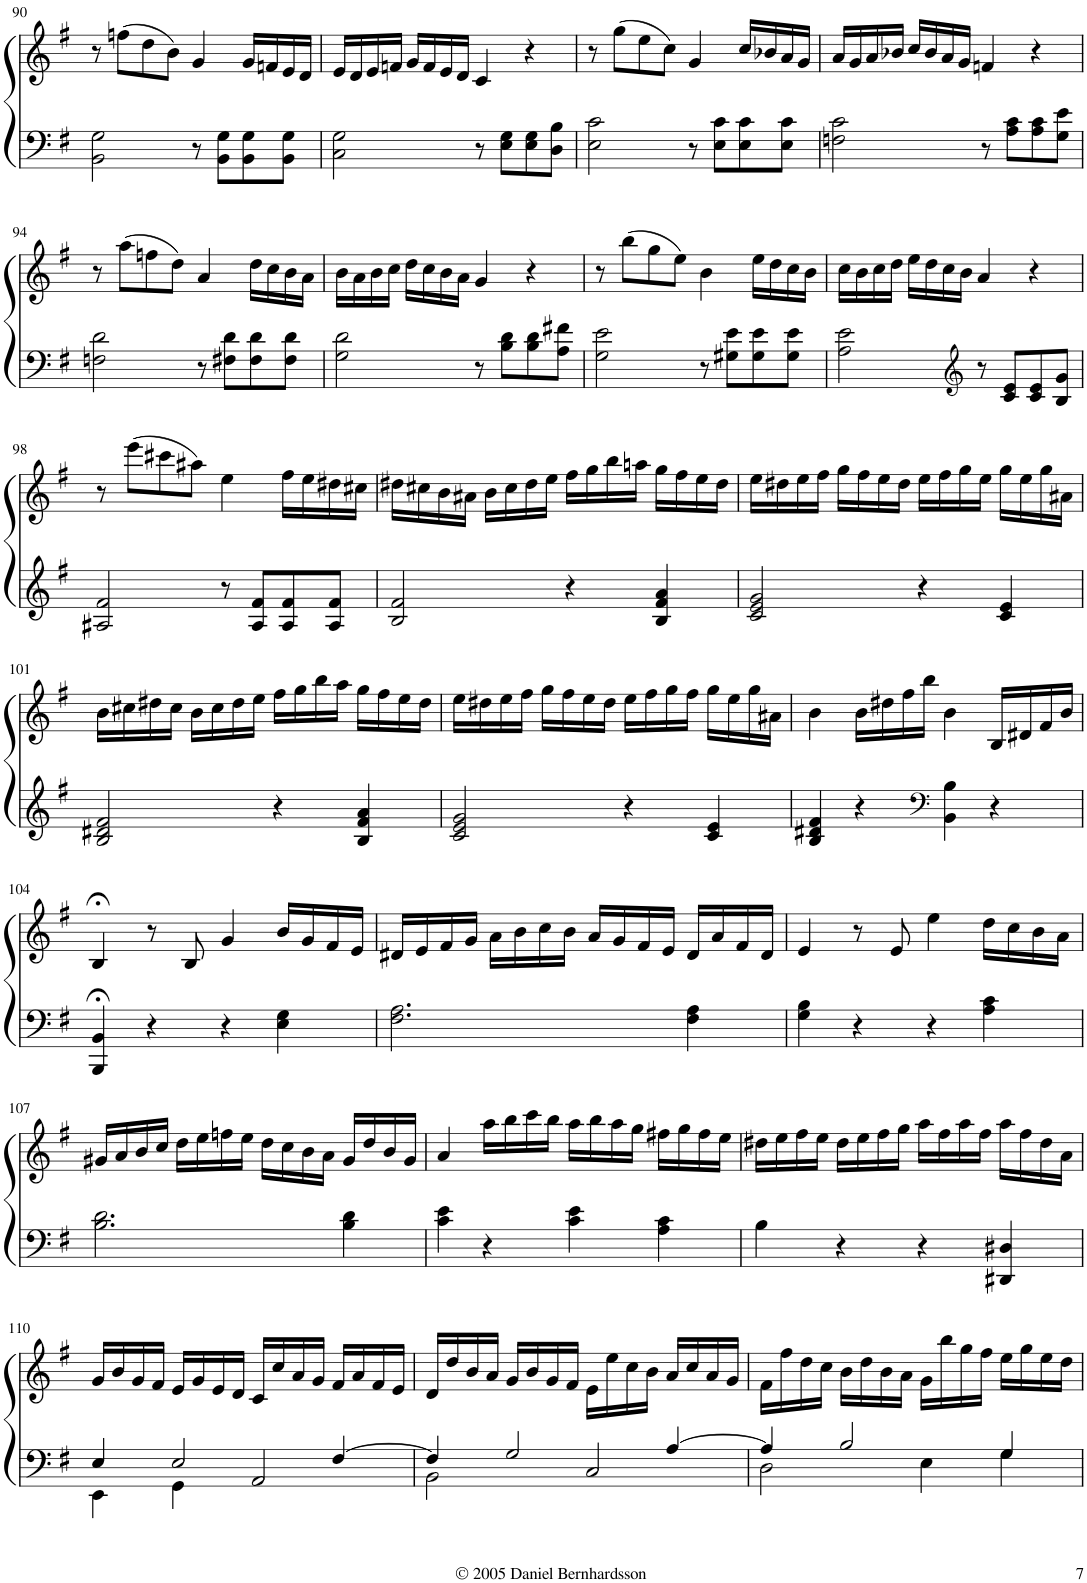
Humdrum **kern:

**kern	**kern
*part1	*part1
*staff2	*staff1
*I"Piano	*
*I'Pno.	*
!!LO:PB:g=z
*clefF4	*clefG2
*k[f#]	*k[f#]
*G:	*G:
*M4/4	*M4/4
*met(c)	*met(c)
=90	=90
2BB\ 2G\	8r
.	(8ffn\L
.	8dd\
.	8b\J)
8r	4g/
8BB\ 8G\L	.
8BB\ 8G\	16g/LL
.	16fn/
8BB\ 8G\J	16e/
.	16d/JJ
=91	=91
2C\ 2G\	16e/LL
.	16d/
.	16e/
.	16fn/JJ
.	16g/LL
.	16f/
.	16e/
.	16d/JJ
8r	4c/
8E\ 8G\L	.
8E\ 8G\	4r
8D\ 8B\J	.
=92	=92
2E\ 2c\	8r
.	(8gg\L
.	8ee\
.	8cc\J)
8r	4g/
8E\ 8c\L	.
8E\ 8c\	16cc/LL
.	16b-X/
8E\ 8c\J	16a/
.	16g/JJ
=93	=93
2Fn\ 2c\	16a/LL
.	16g/
.	16a/
.	16b-X/JJ
.	16cc/LL
.	16b-/
.	16a/
.	16g/JJ
8r	4fn/
8A\ 8c\L	.
8A\ 8c\	4r
8G\ 8e\J	.
!!LO:LB:g=z
=94	=94
2Fn\ 2d\	8r
.	(8aa\L
.	8ffn\
.	8dd\J)
8r	4a/
8F#X\ 8d\L	.
8F#\ 8d\	16dd\LL
.	16cc\
8F#\ 8d\J	16b\
.	16a\JJ
=95	=95
2G\ 2d\	16b\LL
.	16a\
.	16b\
.	16cc\JJ
.	16dd\LL
.	16cc\
.	16b\
.	16a\JJ
8r	4g/
8B\ 8d\L	.
8B\ 8d\	4r
8A\ 8f#X\J	.
=96	=96
2G\ 2e\	8r
.	(8bb\L
.	8gg\
.	8ee\J)
8r	4b\
8G#X\ 8e\L	.
8G#\ 8e\	16ee\LL
.	16dd\
8G#\ 8e\J	16cc\
.	16b\JJ
=97	=97
2A\ 2e\	16cc\LL
.	16b\
.	16cc\
.	16dd\JJ
.	16ee\LL
.	16dd\
.	16cc\
.	16b\JJ
*clefG2	*
8r	4a/
8c/ 8e/L	.
8c/ 8e/	4r
8B/ 8g/J	.
!!LO:LB:g=z
=98	=98
2A#X/ 2f#/	8r
.	(8eee\L
.	8ccc#X\
.	8aa#X\J)
8r	4ee\
8A#/ 8f#/L	.
8A#/ 8f#/	16ff#\LL
.	16ee\
8A#/ 8f#/J	16dd#X\
.	16cc#X\JJ
=99	=99
2B/ 2f#/	16dd#X\LL
.	16cc#X\
.	16b\
.	16a#X\JJ
.	16b\LL
.	16cc#\
.	16dd#\
.	16ee\JJ
4r	16ff#\LL
.	16gg\
.	16bb\
.	16aan\JJ
4B/ 4f#/ 4a/	16gg\LL
.	16ff#\
.	16ee\
.	16dd#\JJ
=100	=100
2c/ 2e/ 2g/	16ee\LL
.	16dd#X\
.	16ee\
.	16ff#\JJ
.	16gg\LL
.	16ff#\
.	16ee\
.	16dd#\JJ
4r	16ee\LL
.	16ff#\
.	16gg\
.	16ee\JJ
4c/ 4e/	16gg\LL
.	16ee\
.	16gg\
.	16a#X\JJ
!!LO:LB:g=z
=101	=101
2B/ 2d#X/ 2f#/	16b\LL
.	16cc#X\
.	16dd#X\
.	16cc#\JJ
.	16b\LL
.	16cc#\
.	16dd#\
.	16ee\JJ
4r	16ff#\LL
.	16gg\
.	16bb\
.	16aa\JJ
4B/ 4f#/ 4a/	16gg\LL
.	16ff#\
.	16ee\
.	16dd#\JJ
=102	=102
2c/ 2e/ 2g/	16ee\LL
.	16dd#X\
.	16ee\
.	16ff#\JJ
.	16gg\LL
.	16ff#\
.	16ee\
.	16dd#\JJ
4r	16ee\LL
.	16ff#\
.	16gg\
.	16ff#\JJ
4c/ 4e/	16gg\LL
.	16ee\
.	16gg\
.	16a#X\JJ
=103	=103
4B/ 4d#X/ 4f#/	4b\
4r	16b\LL
.	16dd#X\
.	16ff#\
.	16bb\JJ
*clefF4	*
4BB\ 4B\	4b\
4r	16B/LL
.	16d#X/
.	16f#/
.	16b/JJ
!!LO:LB:g=z
=104	=104
4BBB/;< 4BB/;<	4B;</
4r	8r
.	8B/
4r	4g/
4E\ 4G\	16b/LL
.	16g/
.	16f#/
.	16e/JJ
=105	=105
2.F#\ 2.A\	16d#X/LL
.	16e/
.	16f#/
.	16g/JJ
.	16a\LL
.	16b\
.	16cc\
.	16b\JJ
.	16a/LL
.	16g/
.	16f#/
.	16e/JJ
4F#\ 4A\	16d#/LL
.	16a/
.	16f#/
.	16d#/JJ
=106	=106
4G\ 4B\	4e/
4r	8r
.	8e/
4r	4ee\
4A\ 4c\	16dd\LL
.	16cc\
.	16b\
.	16a\JJ
!!LO:LB:g=z
=107	=107
2.B\ 2.d\	16g#X/LL
.	16a/
.	16b/
.	16cc/JJ
.	16dd\LL
.	16ee\
.	16ffn\
.	16ee\JJ
.	16dd\LL
.	16cc\
.	16b\
.	16a\JJ
4B\ 4d\	16g#/LL
.	16dd/
.	16b/
.	16g#/JJ
=108	=108
4c\ 4e\	4a/
4r	16aa\LL
.	16bb\
.	16ccc\
.	16bb\JJ
4c\ 4e\	16aa\LL
.	16bb\
.	16aa\
.	16gg\JJ
4A\ 4c\	16ff#X\LL
.	16gg\
.	16ff#\
.	16ee\JJ
=109	=109
4B\	16dd#X\LL
.	16ee\
.	16ff#\
.	16ee\JJ
4r	16dd#\LL
.	16ee\
.	16ff#\
.	16gg\JJ
4r	16aa\LL
.	16ff#\
.	16aa\
.	16ff#\JJ
4DD#X/ 4D#X/	16aa\LL
.	16ff#\
.	16dd#\
.	16a\JJ
!!LO:LB:g=z
=110	=110
*^	*
4E/	4EE\	16g/LL
.	.	16b/
.	.	16g/
.	.	16f#/JJ
2E/	4GG\	16e/LL
.	.	16g/
.	.	16e/
.	.	16d/JJ
.	2AA/	16c/LL
.	.	16cc/
.	.	16a/
.	.	16g/JJ
[4F#/	.	16f#/LL
.	.	16a/
.	.	16f#/
.	.	16e/JJ
=111	=111	=111
4F#/]	2BB\	16d/LL
.	.	16dd/
.	.	16b/
.	.	16a/JJ
2G/	.	16g/LL
.	.	16b/
.	.	16g/
.	.	16f#/JJ
.	2C/	16e\LL
.	.	16ee\
.	.	16cc\
.	.	16b\JJ
[4A/	.	16a/LL
.	.	16cc/
.	.	16a/
.	.	16g/JJ
=112	=112	=112
4A/]	2D\	16f#\LL
.	.	16ff#\
.	.	16dd\
.	.	16cc\JJ
2B/	.	16b\LL
.	.	16dd\
.	.	16b\
.	.	16a\JJ
.	4E\	16g\LL
.	.	16bb\
.	.	16gg\
.	.	16ff#\JJ
4G/	4G\	16ee\LL
.	.	16gg\
.	.	16ee\
.	.	16dd\JJ
*v	*v	*
=	=
*-	*-
